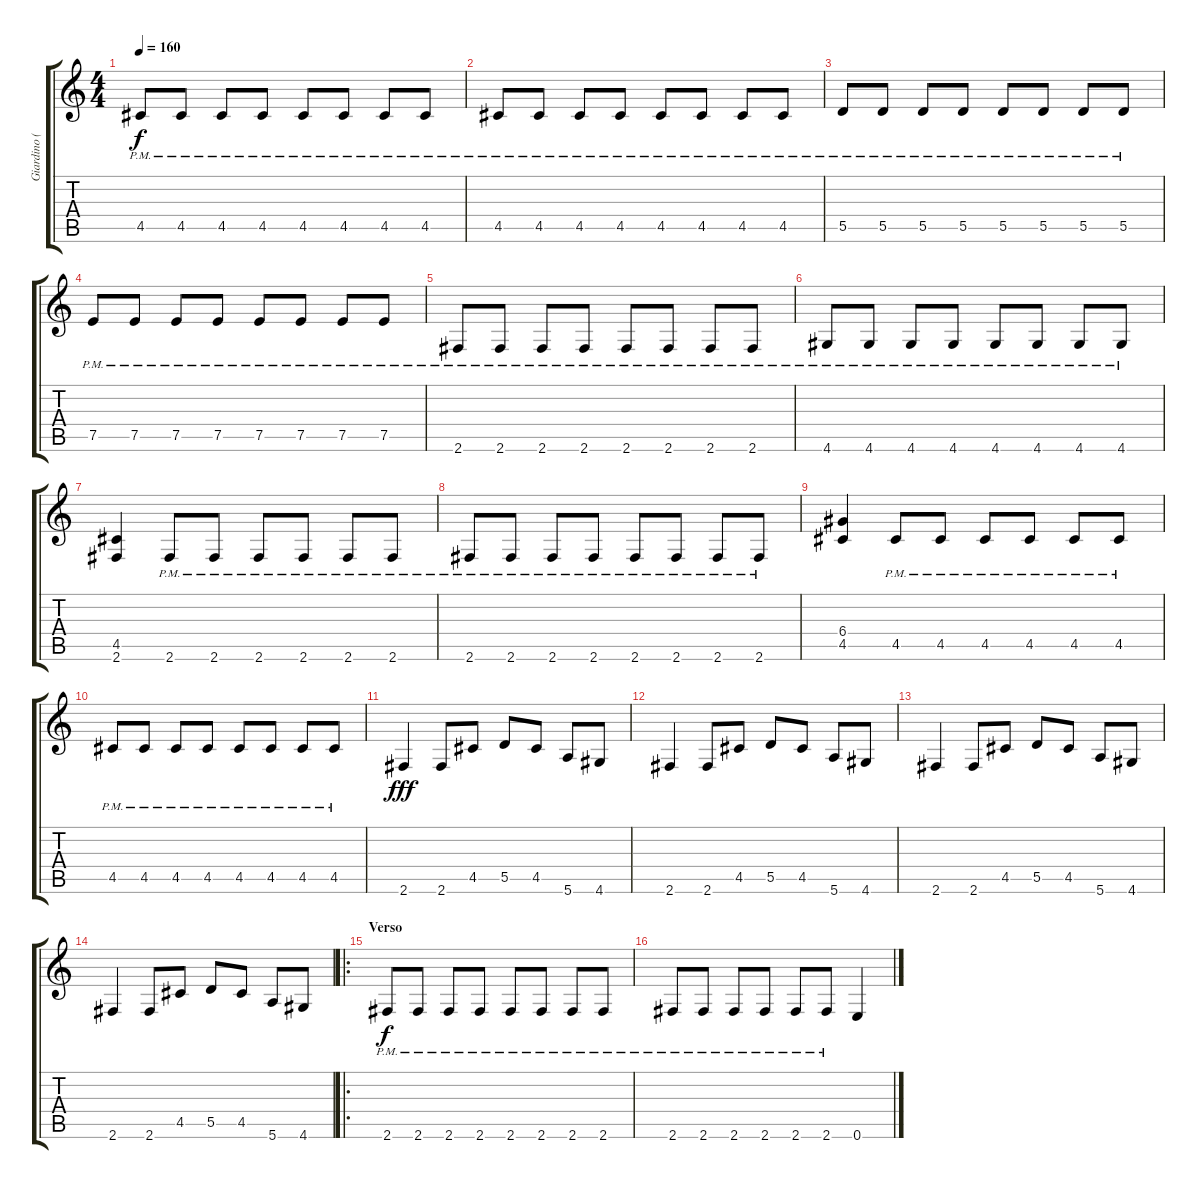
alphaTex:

\track ("Giardino (Ritmo)" "Giardino (") {instrument distortionguitar}
\staff {score tabs}
\tuning (E4 B3 G3 D3 A2 E2) {hide}
\ts (4 4)
\tempo 160
\clef g2
\ks c
4.5{pm}.8{dy f} 4.5{pm}.8 4.5{pm}.8 4.5{pm}.8 4.5{pm}.8 4.5{pm}.8 4.5{pm}.8 4.5{pm}.8 |
4.5{pm}.8 4.5{pm}.8 4.5{pm}.8 4.5{pm}.8 4.5{pm}.8 4.5{pm}.8 4.5{pm}.8 4.5{pm}.8 |
5.5{pm}.8 5.5{pm}.8 5.5{pm}.8 5.5{pm}.8 5.5{pm}.8 5.5{pm}.8 5.5{pm}.8 5.5{pm}.8 |
7.5{pm}.8 7.5{pm}.8 7.5{pm}.8 7.5{pm}.8 7.5{pm}.8 7.5{pm}.8 7.5{pm}.8 7.5{pm}.8 |
2.6{pm}.8 2.6{pm}.8 2.6{pm}.8 2.6{pm}.8 2.6{pm}.8 2.6{pm}.8 2.6{pm}.8 2.6{pm}.8 |
4.6{pm}.8 4.6{pm}.8 4.6{pm}.8 4.6{pm}.8 4.6{pm}.8 4.6{pm}.8 4.6{pm}.8 4.6{pm}.8 |
(4.5 2.6).4 2.6{pm}.8 2.6{pm}.8 2.6{pm}.8 2.6{pm}.8 2.6{pm}.8 2.6{pm}.8 |
2.6{pm}.8 2.6{pm}.8 2.6{pm}.8 2.6{pm}.8 2.6{pm}.8 2.6{pm}.8 2.6{pm}.8 2.6{pm}.8 |
(6.4 4.5).4 4.5{pm}.8 4.5{pm}.8 4.5{pm}.8 4.5{pm}.8 4.5{pm}.8 4.5{pm}.8 |
4.5{pm}.8 4.5{pm}.8 4.5{pm}.8 4.5{pm}.8 4.5{pm}.8 4.5{pm}.8 4.5{pm}.8 4.5{pm}.8 |
2.6.4{dy fff} 2.6.8 4.5.8 5.5.8 4.5.8 5.6.8 4.6.8 |
2.6.4 2.6.8 4.5.8 5.5.8 4.5.8 5.6.8 4.6.8 |
2.6.4{volume 16 balance 0} 2.6.8 4.5.8 5.5.8 4.5.8 5.6.8 4.6.8 |
2.6.4 2.6.8 4.5.8 5.5.8 4.5.8 5.6.8 4.6.8 |
\ro
\section ("" "Verso")
2.6{pm}.8{dy f} 2.6{pm}.8 2.6{pm}.8 2.6{pm}.8 2.6{pm}.8 2.6{pm}.8 2.6{pm}.8 2.6{pm}.8 |
2.6{pm}.8 2.6{pm}.8 2.6{pm}.8 2.6{pm}.8 2.6{pm}.8 2.6{pm}.8 0.6.4
